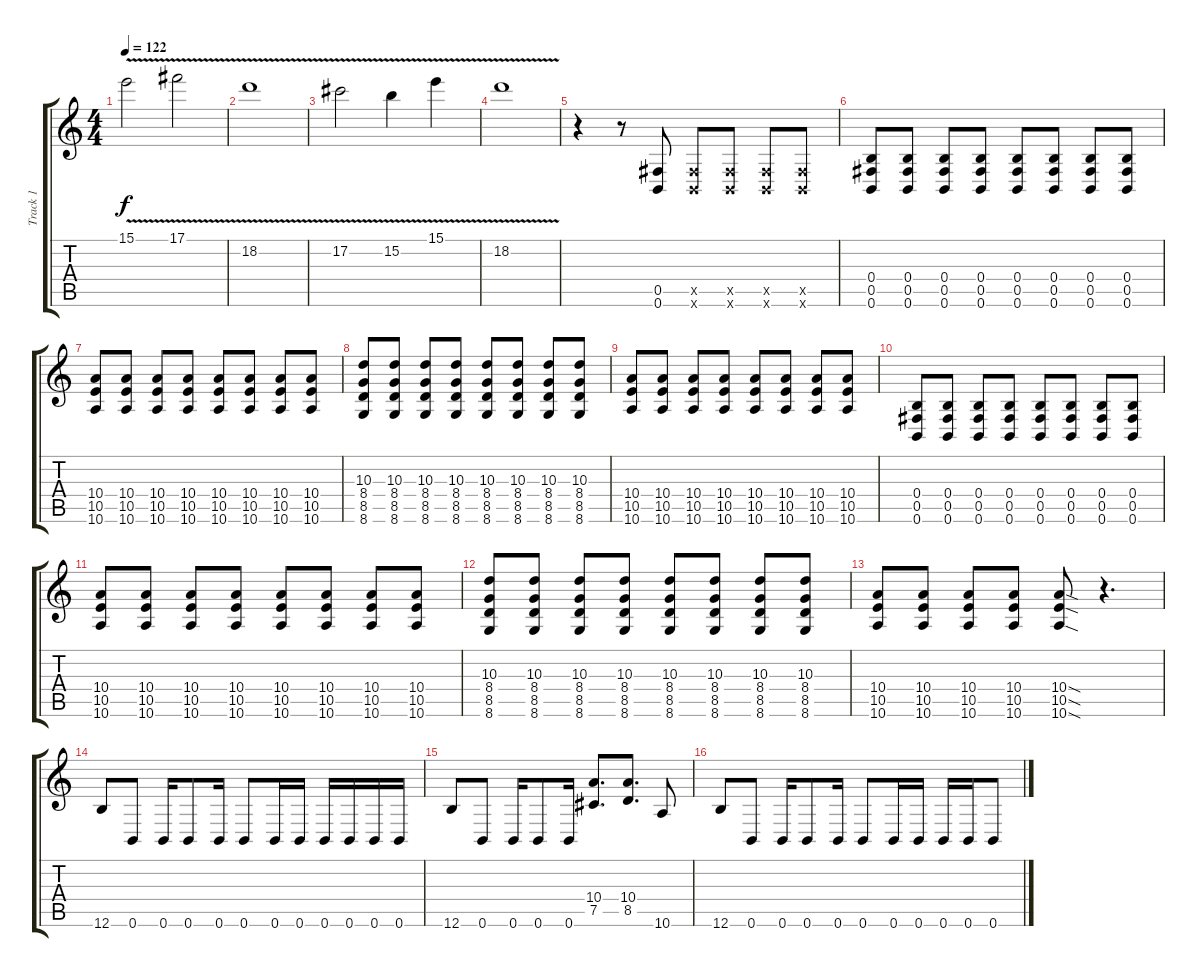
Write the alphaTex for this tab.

\track ("Track 1" "Track 1") {instrument distortionguitar}
\staff {score tabs}
\tuning (Db4 Ab3 E3 B2 Gb2 B1) {hide}
\ts (4 4)
\tempo 122
\clef g2
\ks c
15.1{v}.2{dy f} 17.1{v}.2 |
18.2{v}.1 |
17.2{v}.2 15.2{v}.4 15.1{v}.4 |
18.2{v}.1 |
r.4 r.8 (0.5 0.6).8 (0.5{x} 0.6{x}).8 (0.5{x} 0.6{x}).8 (0.5{x} 0.6{x}).8 (0.5{x} 0.6{x}).8 |
(0.4 0.5 0.6).8 (0.4 0.5 0.6).8 (0.4 0.5 0.6).8 (0.4 0.5 0.6).8 (0.4 0.5 0.6).8 (0.4 0.5 0.6).8 (0.4 0.5 0.6).8 (0.4 0.5 0.6).8 |
(10.4 10.5 10.6).8 (10.4 10.5 10.6).8 (10.4 10.5 10.6).8 (10.4 10.5 10.6).8 (10.4 10.5 10.6).8 (10.4 10.5 10.6).8 (10.4 10.5 10.6).8 (10.4 10.5 10.6).8 |
(10.3 8.4 8.5 8.6).8 (10.3 8.4 8.5 8.6).8 (10.3 8.4 8.5 8.6).8 (10.3 8.4 8.5 8.6).8 (10.3 8.4 8.5 8.6).8 (10.3 8.4 8.5 8.6).8 (10.3 8.4 8.5 8.6).8 (10.3 8.4 8.5 8.6).8 |
(10.4 10.5 10.6).8 (10.4 10.5 10.6).8 (10.4 10.5 10.6).8 (10.4 10.5 10.6).8 (10.4 10.5 10.6).8 (10.4 10.5 10.6).8 (10.4 10.5 10.6).8 (10.4 10.5 10.6).8 |
(0.4 0.5 0.6).8 (0.4 0.5 0.6).8 (0.4 0.5 0.6).8 (0.4 0.5 0.6).8 (0.4 0.5 0.6).8 (0.4 0.5 0.6).8 (0.4 0.5 0.6).8 (0.4 0.5 0.6).8 |
(10.4 10.5 10.6).8 (10.4 10.5 10.6).8 (10.4 10.5 10.6).8 (10.4 10.5 10.6).8 (10.4 10.5 10.6).8 (10.4 10.5 10.6).8 (10.4 10.5 10.6).8 (10.4 10.5 10.6).8 |
(10.3 8.4 8.5 8.6).8 (10.3 8.4 8.5 8.6).8 (10.3 8.4 8.5 8.6).8 (10.3 8.4 8.5 8.6).8 (10.3 8.4 8.5 8.6).8 (10.3 8.4 8.5 8.6).8 (10.3 8.4 8.5 8.6).8 (10.3 8.4 8.5 8.6).8 |
(10.4 10.5 10.6).8 (10.4 10.5 10.6).8 (10.4 10.5 10.6).8 (10.4 10.5 10.6).8 (10.4{sod} 10.5{sod} 10.6{sod}).8 r.4{d} |
12.6.8 0.6.8 0.6.16 0.6.8 0.6.16 0.6.8 0.6.16 0.6.16 0.6.16 0.6.16 0.6.16 0.6.16 |
12.6.8 0.6.8 0.6.16 0.6.8 0.6.16 (10.4 7.5).8{d} (10.4 8.5).8{d} 10.6.8 |
12.6.8 0.6.8 0.6.16 0.6.8 0.6.16 0.6.8 0.6.16 0.6.16 0.6.16 0.6.16 0.6.8
